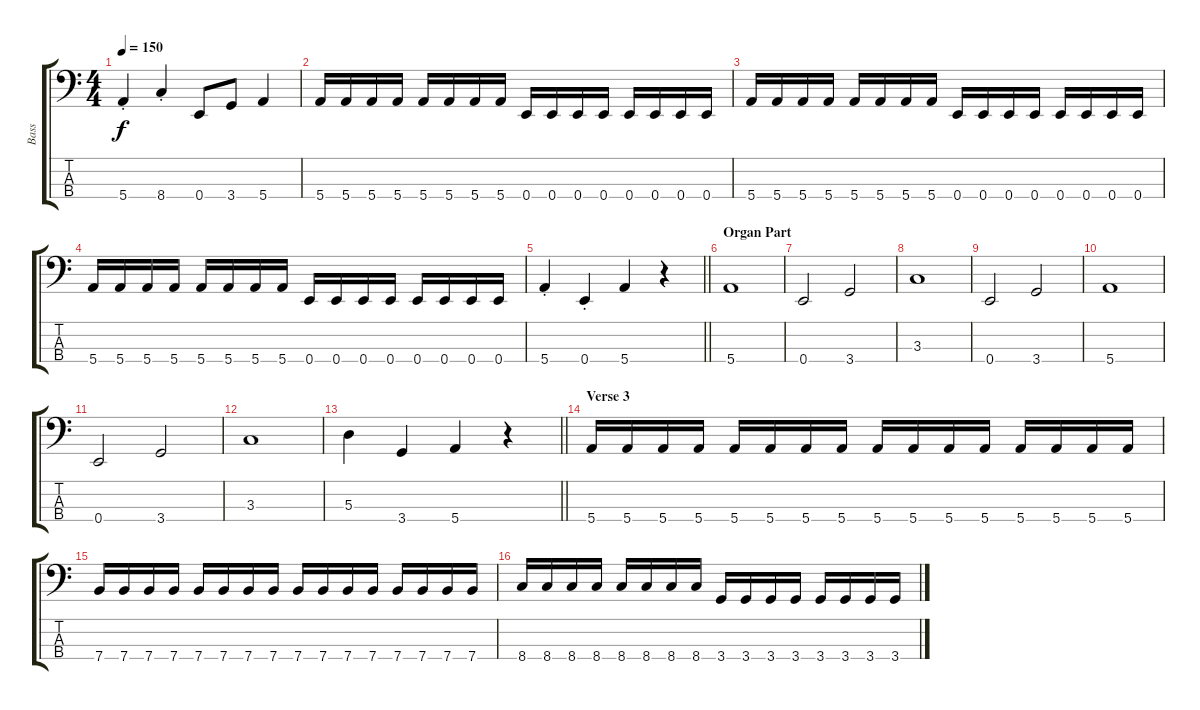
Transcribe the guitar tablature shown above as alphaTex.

\track ("Bass" "Bass") {instrument electricbassfinger}
\staff {score tabs}
\tuning (G2 D2 A1 E1) {hide}
\ts (4 4)
\tempo 150
\clef f4
\ks c
5.4{st}.4{dy f} 8.4{st}.4 0.4.8 3.4.8 5.4.4 |
5.4.16 5.4.16 5.4.16 5.4.16 5.4.16 5.4.16 5.4.16 5.4.16 0.4.16 0.4.16 0.4.16 0.4.16 0.4.16 0.4.16 0.4.16 0.4.16 |
5.4.16 5.4.16 5.4.16 5.4.16 5.4.16 5.4.16 5.4.16 5.4.16 0.4.16 0.4.16 0.4.16 0.4.16 0.4.16 0.4.16 0.4.16 0.4.16 |
5.4.16 5.4.16 5.4.16 5.4.16 5.4.16 5.4.16 5.4.16 5.4.16 0.4.16 0.4.16 0.4.16 0.4.16 0.4.16 0.4.16 0.4.16 0.4.16 |
\barLineRight lightlight
5.4{st}.4 0.4{st}.4 5.4.4 r.4 |
\section ("" "Organ Part")
5.4.1 |
0.4.2 3.4.2 |
3.3.1 |
0.4.2 3.4.2 |
5.4.1 |
0.4.2 3.4.2 |
3.3.1 |
\barLineRight lightlight
5.3.4 3.4.4 5.4.4 r.4 |
\section ("" "Verse 3")
5.4.16 5.4.16 5.4.16 5.4.16 5.4.16 5.4.16 5.4.16 5.4.16 5.4.16 5.4.16 5.4.16 5.4.16 5.4.16 5.4.16 5.4.16 5.4.16 |
7.4.16 7.4.16 7.4.16 7.4.16 7.4.16 7.4.16 7.4.16 7.4.16 7.4.16 7.4.16 7.4.16 7.4.16 7.4.16 7.4.16 7.4.16 7.4.16 |
8.4.16 8.4.16 8.4.16 8.4.16 8.4.16 8.4.16 8.4.16 8.4.16 3.4.16 3.4.16 3.4.16 3.4.16 3.4.16 3.4.16 3.4.16 3.4.16
